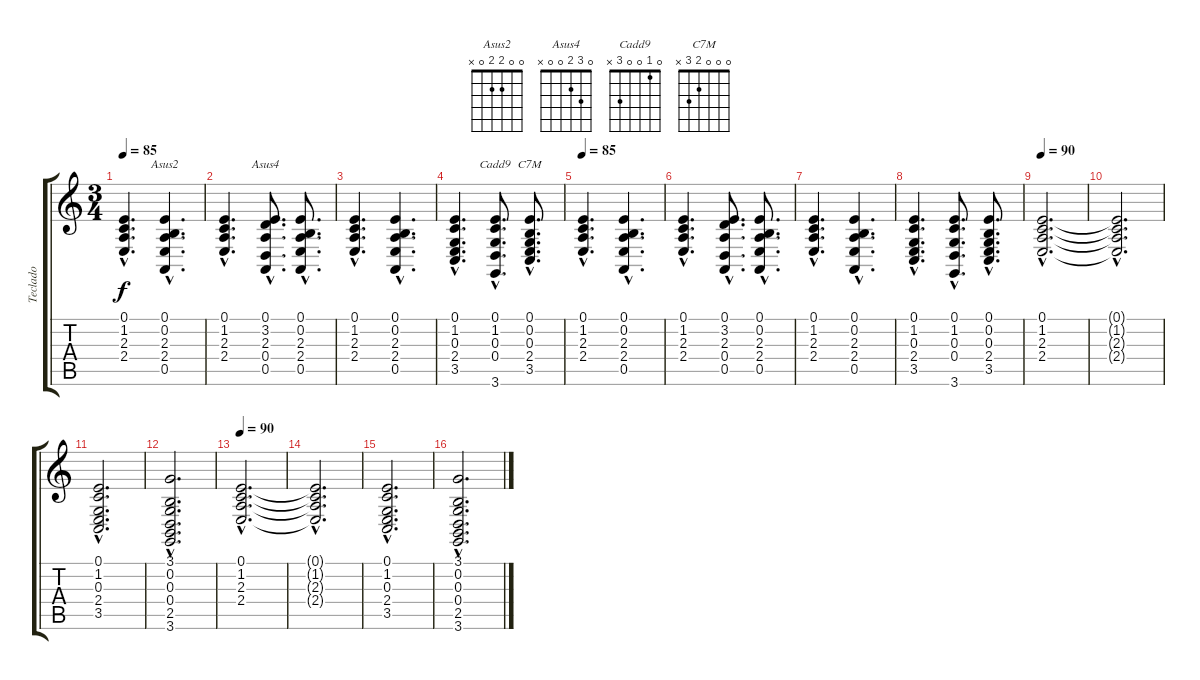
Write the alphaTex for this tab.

\track ("Teclado" "Teclado") {instrument pad2warm}
\staff {score tabs}
\tuning (E4 B3 G3 D3 A2 E2) {hide}
\chord ("Asus2" 0 0 2 2 0 x)
\chord ("Asus4" 0 3 2 0 0 x)
\chord ("Cadd9" 0 1 0 0 3 x)
\chord ("C7M" 0 0 0 2 3 x)
\ts (3 4)
\tempo 85
\clef g2
\ks c
(0.1{hac} 1.2{hac} 2.3{hac} 2.4{hac}).4{d dy f} (0.1{hac} 0.2{hac} 2.3{hac} 2.4{hac} 0.5{hac}).4{d ch "Asus2"} |
(0.1{hac} 1.2{hac} 2.3{hac} 2.4{hac}).4{d} (0.1{hac} 3.2{hac} 2.3{hac} 0.4{hac} 0.5{hac}).8{d ch "Asus4"} (0.1{hac} 0.2{hac} 2.3{hac} 2.4{hac} 0.5{hac}).8{d} |
(0.1{hac} 1.2{hac} 2.3{hac} 2.4{hac}).4{d} (0.1{hac} 0.2{hac} 2.3{hac} 2.4{hac} 0.5{hac}).4{d} |
(0.1{hac} 1.2{hac} 0.3{hac} 2.4{hac} 3.5{hac}).4{d} (0.1{hac} 1.2{hac} 0.3{hac} 0.4{hac} 3.6{hac}).8{d ch "Cadd9"} (0.1{hac} 0.2{hac} 0.3{hac} 2.4{hac} 3.5{hac}).8{d ch "C7M"} |
\tempo 85
(0.1{hac} 1.2{hac} 2.3{hac} 2.4{hac}).4{d} (0.1{hac} 0.2{hac} 2.3{hac} 2.4{hac} 0.5{hac}).4{d} |
(0.1{hac} 1.2{hac} 2.3{hac} 2.4{hac}).4{d} (0.1{hac} 3.2{hac} 2.3{hac} 0.4{hac} 0.5{hac}).8{d} (0.1{hac} 0.2{hac} 2.3{hac} 2.4{hac} 0.5{hac}).8{d} |
(0.1{hac} 1.2{hac} 2.3{hac} 2.4{hac}).4{d} (0.1{hac} 0.2{hac} 2.3{hac} 2.4{hac} 0.5{hac}).4{d} |
(0.1{hac} 1.2{hac} 0.3{hac} 2.4{hac} 3.5{hac}).4{d} (0.1{hac} 1.2{hac} 0.3{hac} 0.4{hac} 3.6{hac}).8{d} (0.1{hac} 0.2{hac} 0.3{hac} 2.4{hac} 3.5{hac}).8{d} |
\tempo 90
(0.1{hac} 1.2{hac} 2.3{hac} 2.4{hac}).2{d} |
(0.1{hac t} 1.2{hac t} 2.3{hac t} 2.4{hac t}).2{d} |
(0.1{hac} 1.2{hac} 0.3{hac} 2.4{hac} 3.5{hac}).2{d} |
(3.1{hac} 0.2{hac} 0.3{hac} 0.4{hac} 2.5{hac} 3.6{hac}).2{d} |
\tempo 90
(0.1{hac} 1.2{hac} 2.3{hac} 2.4{hac}).2{d} |
(0.1{hac t} 1.2{hac t} 2.3{hac t} 2.4{hac t}).2{d} |
(0.1{hac} 1.2{hac} 0.3{hac} 2.4{hac} 3.5{hac}).2{d} |
(3.1{hac} 0.2{hac} 0.3{hac} 0.4{hac} 2.5{hac} 3.6{hac}).2{d}
